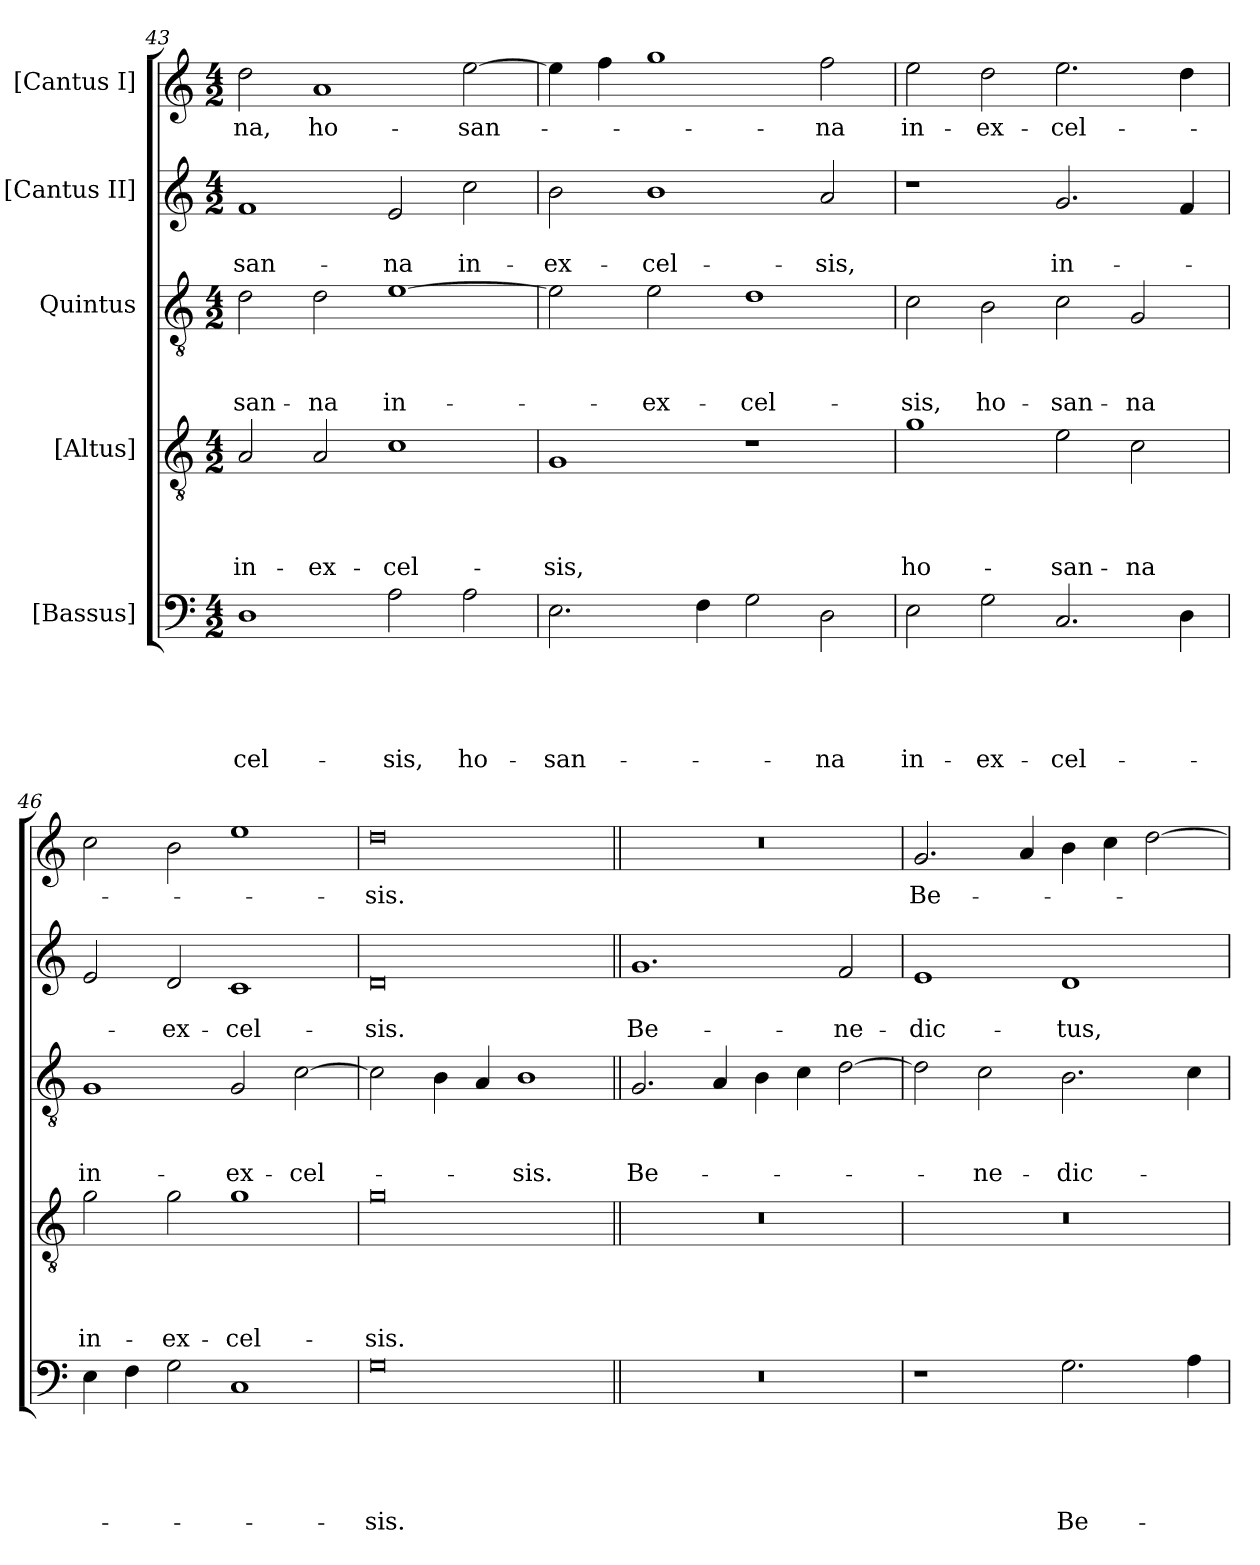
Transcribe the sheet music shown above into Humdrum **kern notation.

**kern	**text	**text	**text	**text	**text	**kern	**text	**text	**text	**text	**kern	**text	**text	**text	**kern	**text	**text	**kern	**text
*part5	*part5	*part5	*part5	*part5	*part5	*part4	*part4	*part4	*part4	*part4	*part3	*part3	*part3	*part3	*part2	*part2	*part2	*part1	*part1
*staff5	*staff5	*staff5	*staff5	*staff5	*staff5	*staff4	*staff4	*staff4	*staff4	*staff4	*staff3	*staff3	*staff3	*staff3	*staff2	*staff2	*staff2	*staff1	*staff1
*I"[Bassus]	*	*	*	*	*	*I"[Altus]	*	*	*	*	*I"Quintus	*	*	*	*I"[Cantus II]	*	*	*I"[Cantus I]	*
*clefF4	*	*	*	*	*	*clefGv2	*	*	*	*	*clefGv2	*	*	*	*clefG2	*	*	*clefG2	*
*k[]	*	*	*	*	*	*k[]	*	*	*	*	*k[]	*	*	*	*k[]	*	*	*k[]	*
*M4/2	*	*	*	*	*	*M4/2	*	*	*	*	*M4/2	*	*	*	*M4/2	*	*	*M4/2	*
=43	=43	=43	=43	=43	=43	=43	=43	=43	=43	=43	=43	=43	=43	=43	=43	=43	=43	=43	=43
1D\	.	.	.	.	-cel-	2A/	.	.	.	in-	2d\	.	.	-san-	1f/	.	-san-	2dd\	-na,
.	.	.	.	.	.	2A/	.	.	.	ex-	2d\	.	.	-na	.	.	.	1a/	ho-
2A\	.	.	.	.	-sis,	1c\	.	.	.	-cel-	[1e\	.	.	in-	2e/	.	-na	.	.
2A\	.	.	.	.	ho-	.	.	.	.	.	.	.	.	.	2cc\	.	in-	[2ee\	-san-
=44	=44	=44	=44	=44	=44	=44	=44	=44	=44	=44	=44	=44	=44	=44	=44	=44	=44	=44	=44
2.E\	.	.	.	.	-san-	1G/	.	.	.	-sis,	2e\]	.	.	.	2b\	.	ex-	4ee\]	.
.	.	.	.	.	.	.	.	.	.	.	.	.	.	.	.	.	.	4ff\	.
.	.	.	.	.	.	.	.	.	.	.	2e\	.	.	ex-	1b\	.	-cel-	1gg\	.
4F\	.	.	.	.	.	.	.	.	.	.	.	.	.	.	.	.	.	.	.
2G\	.	.	.	.	.	1r	.	.	.	.	1d\	.	.	-cel-	.	.	.	.	.
2D\	.	.	.	.	-na	.	.	.	.	.	.	.	.	.	2a/	.	-sis,	2ff\	-na
=45	=45	=45	=45	=45	=45	=45	=45	=45	=45	=45	=45	=45	=45	=45	=45	=45	=45	=45	=45
2E\	.	.	.	.	in-	1g\	.	.	.	ho-	2c\	.	.	-sis,	1r	.	.	2ee\	in-
2G\	.	.	.	.	ex-	.	.	.	.	.	2B\	.	.	ho-	.	.	.	2dd\	ex-
2.C/	.	.	.	.	-cel-	2e\	.	.	.	-san-	2c\	.	.	-san-	2.g/	.	in-	2.ee\	-cel-
.	.	.	.	.	.	2c\	.	.	.	-na	2G/	.	.	-na	.	.	.	.	.
4D\	.	.	.	.	.	.	.	.	.	.	.	.	.	.	4f/	.	.	4dd\	.
=46	=46	=46	=46	=46	=46	=46	=46	=46	=46	=46	=46	=46	=46	=46	=46	=46	=46	=46	=46
4E\	.	.	.	.	.	2g\	.	.	.	in-	1G/	.	.	in-	2e/	.	.	2cc\	.
4F\	.	.	.	.	.	.	.	.	.	.	.	.	.	.	.	.	.	.	.
2G\	.	.	.	.	.	2g\	.	.	.	ex-	.	.	.	.	2d/	.	ex-	2b\	.
1C/	.	.	.	.	.	1g\	.	.	.	-cel-	2G/	.	.	ex-	1c/	.	-cel-	1ee\	.
.	.	.	.	.	.	.	.	.	.	.	[2c\	.	.	-cel-	.	.	.	.	.
=47	=47	=47	=47	=47	=47	=47	=47	=47	=47	=47	=47	=47	=47	=47	=47	=47	=47	=47	=47
0G\	.	.	.	.	-sis.	0g\	.	.	.	-sis.	2c\]	.	.	.	0d/	.	-sis.	0dd\	-sis.
.	.	.	.	.	.	.	.	.	.	.	4B\	.	.	.	.	.	.	.	.
.	.	.	.	.	.	.	.	.	.	.	4A/	.	.	.	.	.	.	.	.
.	.	.	.	.	.	.	.	.	.	.	1B\	.	.	-sis.	.	.	.	.	.
=48||	=48||	=48||	=48||	=48||	=48||	=48||	=48||	=48||	=48||	=48||	=48||	=48||	=48||	=48||	=48||	=48||	=48||	=48||	=48||
0r	.	.	.	.	.	0r	.	.	.	.	2.G/	.	.	Be-	1.g/	.	Be-	0r	.
.	.	.	.	.	.	.	.	.	.	.	4A/	.	.	.	.	.	.	.	.
.	.	.	.	.	.	.	.	.	.	.	4B\	.	.	.	.	.	.	.	.
.	.	.	.	.	.	.	.	.	.	.	4c\	.	.	.	.	.	.	.	.
.	.	.	.	.	.	.	.	.	.	.	[2d\	.	.	.	2f/	.	-ne-	.	.
=49	=49	=49	=49	=49	=49	=49	=49	=49	=49	=49	=49	=49	=49	=49	=49	=49	=49	=49	=49
1r	.	.	.	.	.	0r	.	.	.	.	2d\]	.	.	.	1e/	.	-dic-	2.g/	Be-
.	.	.	.	.	.	.	.	.	.	.	2c\	.	.	-ne-	.	.	.	.	.
.	.	.	.	.	.	.	.	.	.	.	.	.	.	.	.	.	.	4a/	.
2.G\	.	.	.	.	Be-	.	.	.	.	.	2.B\	.	.	-dic-	1d/	.	-tus,	4b\	.
.	.	.	.	.	.	.	.	.	.	.	.	.	.	.	.	.	.	4cc\	.
.	.	.	.	.	.	.	.	.	.	.	.	.	.	.	.	.	.	[2dd\	.
4A\	.	.	.	.	.	.	.	.	.	.	4c\	.	.	.	.	.	.	.	.
=	=	=	=	=	=	=	=	=	=	=	=	=	=	=	=	=	=	=	=
*-	*-	*-	*-	*-	*-	*-	*-	*-	*-	*-	*-	*-	*-	*-	*-	*-	*-	*-	*-
